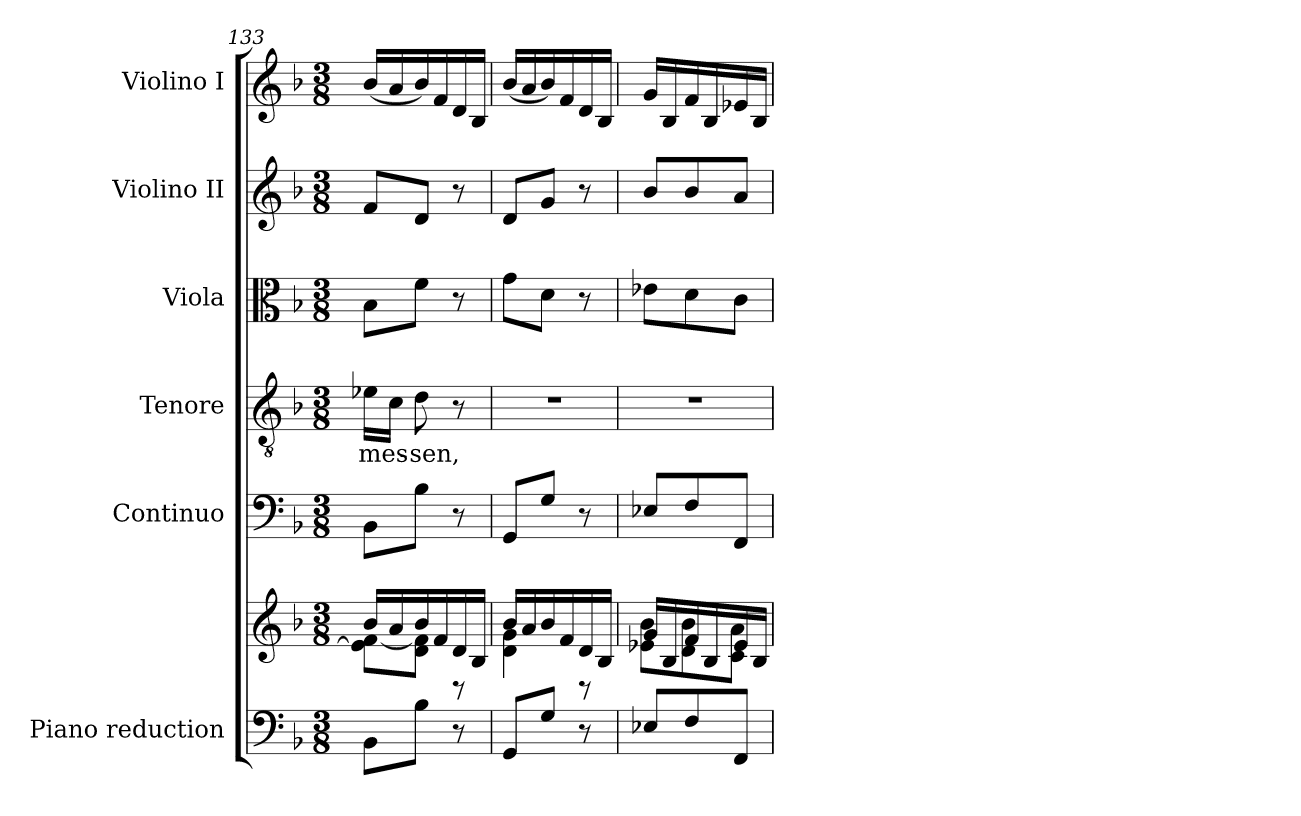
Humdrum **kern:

**kern	**kern	**kern	**kern	**text	**kern	**kern	**kern
*part6	*part6	*part5	*part4	*part4	*part3	*part2	*part1
*staff7	*staff6	*staff5	*staff4	*staff4	*staff3	*staff2	*staff1
*I"Piano reduction	*	*I"Continuo	*I"Tenore	*	*I"Viola	*I"Violino II	*I"Violino I
*I'Pno	*	*	*	*	*I'Vla	*I'Vln	*I'Vln
*clefF4	*clefG2	*clefF4	*clefGv2	*	*clefC3	*clefG2	*clefG2
*k[b-]	*k[b-]	*k[b-]	*k[b-]	*	*k[b-]	*k[b-]	*k[b-]
*M3/8	*M3/8	*M3/8	*M3/8	*	*M3/8	*M3/8	*M3/8
=133	=133	=133	=133	=133	=133	=133	=133
*	*^	*	*	*	*	*	*
!	!	!	!	!	!LO:LY:b	!	!	!
8BB-\L	16b-/LL	8e-\] [8f\L	8BB-\L	16e-X\LL	-mes-	8B-\L	8f/L	(16b-/LL
.	16a/	.	.	16c\JJ	.	.	.	16a/
!	!	!	!	!	!LO:LY:b	!	!	!
8B-\J	16b-/	8d\ 8f\]J	8B-\J	8d\	-sen,	8f\J	8d/J	16b-/)
.	16f/	.	.	.	.	.	.	16f/
8r	16d/	8r	8r	8r	.	8r	8r	16d/
.	16B-/JJ	.	.	.	.	.	.	16B-/JJ
!!LO:LB:g=z
=134	=134	=134	=134	=134	=134	=134	=134	=134
8GG/L	16b-/LL	4d\ 4g\	8GG/L	4.r	.	8g\L	8d/L	(16b-/LL
.	16a/	.	.	.	.	.	.	16a/
8G/J	16b-/	.	8G/J	.	.	8d\J	8g/J	16b-/)
.	16f/	.	.	.	.	.	.	16f/
8r	16d/	8r	8r	.	.	8r	8r	16d/
.	16B-/JJ	.	.	.	.	.	.	16B-/JJ
=135	=135	=135	=135	=135	=135	=135	=135	=135
8E-X/L	16g/LL	8e-X\ 8b-\L	8E-X/L	4.r	.	8e-X\L	8b-/L	16g/LL
.	16B-/	.	.	.	.	.	.	16B-/
8F/	16f/	8d\ 8b-\	8F/	.	.	8d\	8b-/	16f/
.	16B-/	.	.	.	.	.	.	16B-/
8FF/J	16e-/	8c\ 8a\J	8FF/J	.	.	8c\J	8a/J	16e-X/
.	16B-/JJ	.	.	.	.	.	.	16B-/JJ
*	*v	*v	*	*	*	*	*	*
=	=	=	=	=	=	=	=
*-	*-	*-	*-	*-	*-	*-	*-
